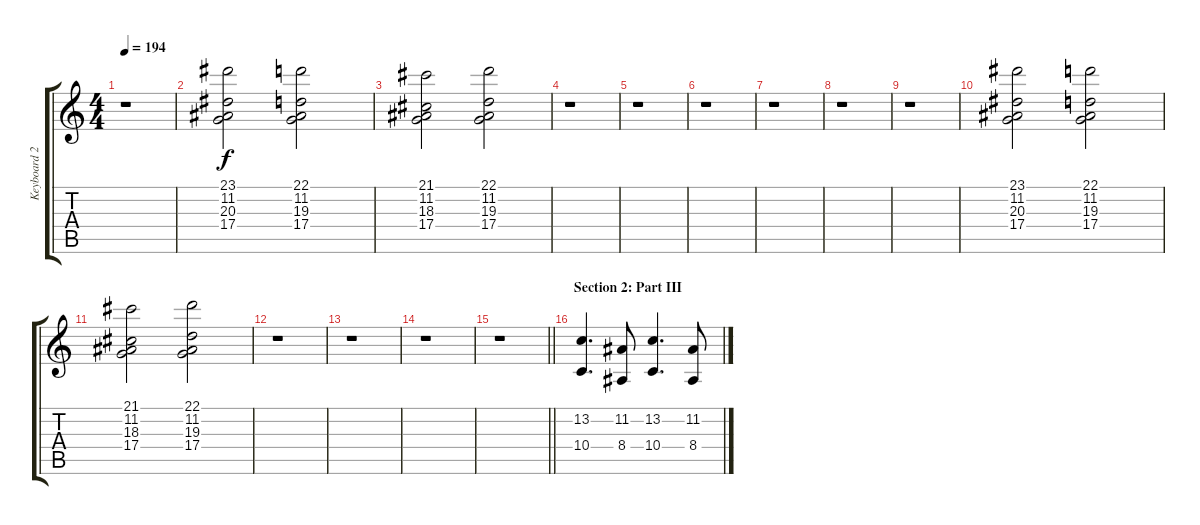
\track ("Keyboard 2 (Strings)" "Keyboard 2") {instrument stringensemble1}
\staff {score tabs}
\tuning (E4 B3 G3 D3 A2 E2) {hide}
\ts (4 4)
\tempo 194
\clef g2
\ks c
r.1{dy f} |
(23.1 11.2 20.3 17.4).2 (22.1 11.2 19.3 17.4).2 |
(21.1 11.2 18.3 17.4).2 (22.1 11.2 19.3 17.4).2 |
r.1 |
r.1 |
r.1 |
r.1 |
r.1 |
r.1 |
(23.1 11.2 20.3 17.4).2 (22.1 11.2 19.3 17.4).2 |
(21.1 11.2 18.3 17.4).2 (22.1 11.2 19.3 17.4).2 |
r.1 |
r.1 |
r.1 |
\barLineRight lightlight
r.1 |
\section ("" "Section 2: Part III")
(13.2 10.4).4{d} (11.2 8.4).8 (13.2 10.4).4{d} (11.2 8.4).8
